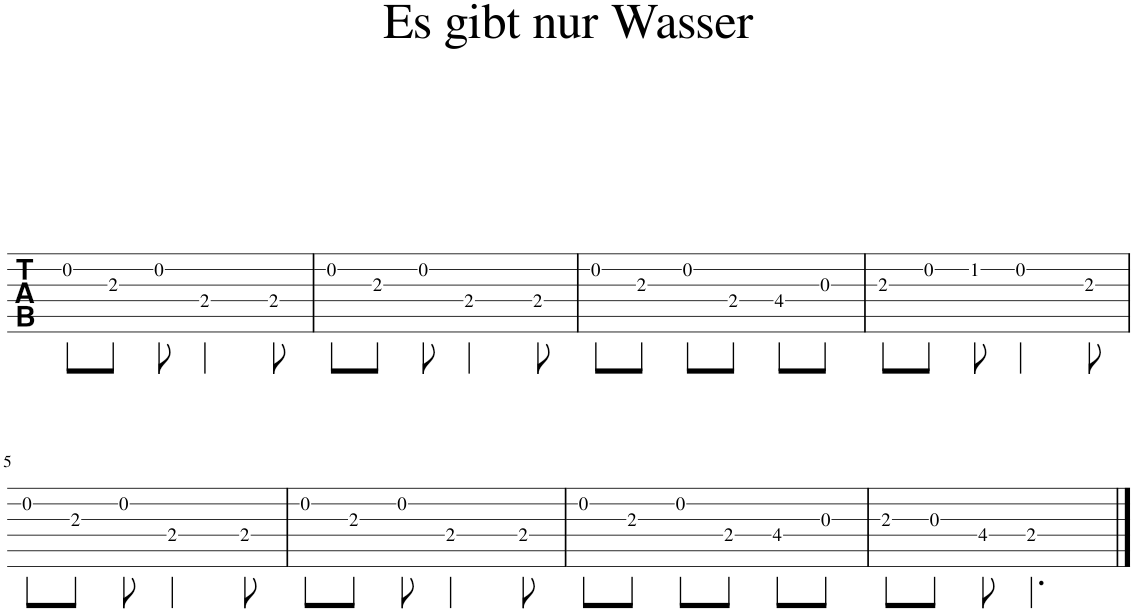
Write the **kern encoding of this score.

**kern
*part1
*staff1
*I"Guitar
*I'Guit.
*stria6
*
*k[]
*M3/4
=1
8B\L
8A\J
8B\
4E\
8E\
=2
8B\L
8A\J
8B\
4E\
8E\
=3
8B\L
8A\J
8B\L
8E\J
8F#\L
8G\J
=4
8A\L
8B\J
8c\
4B\
8A\
!!LO:LB:g=z
=5
8B\L
8A\J
8B\
4E\
8E\
=6
8B\L
8A\J
8B\
4E\
8E\
=7
8B\L
8A\J
8B\L
8E\J
8F#\L
8G\J
=8
8A\L
8G\J
8F#\
4.E\
==
*-
